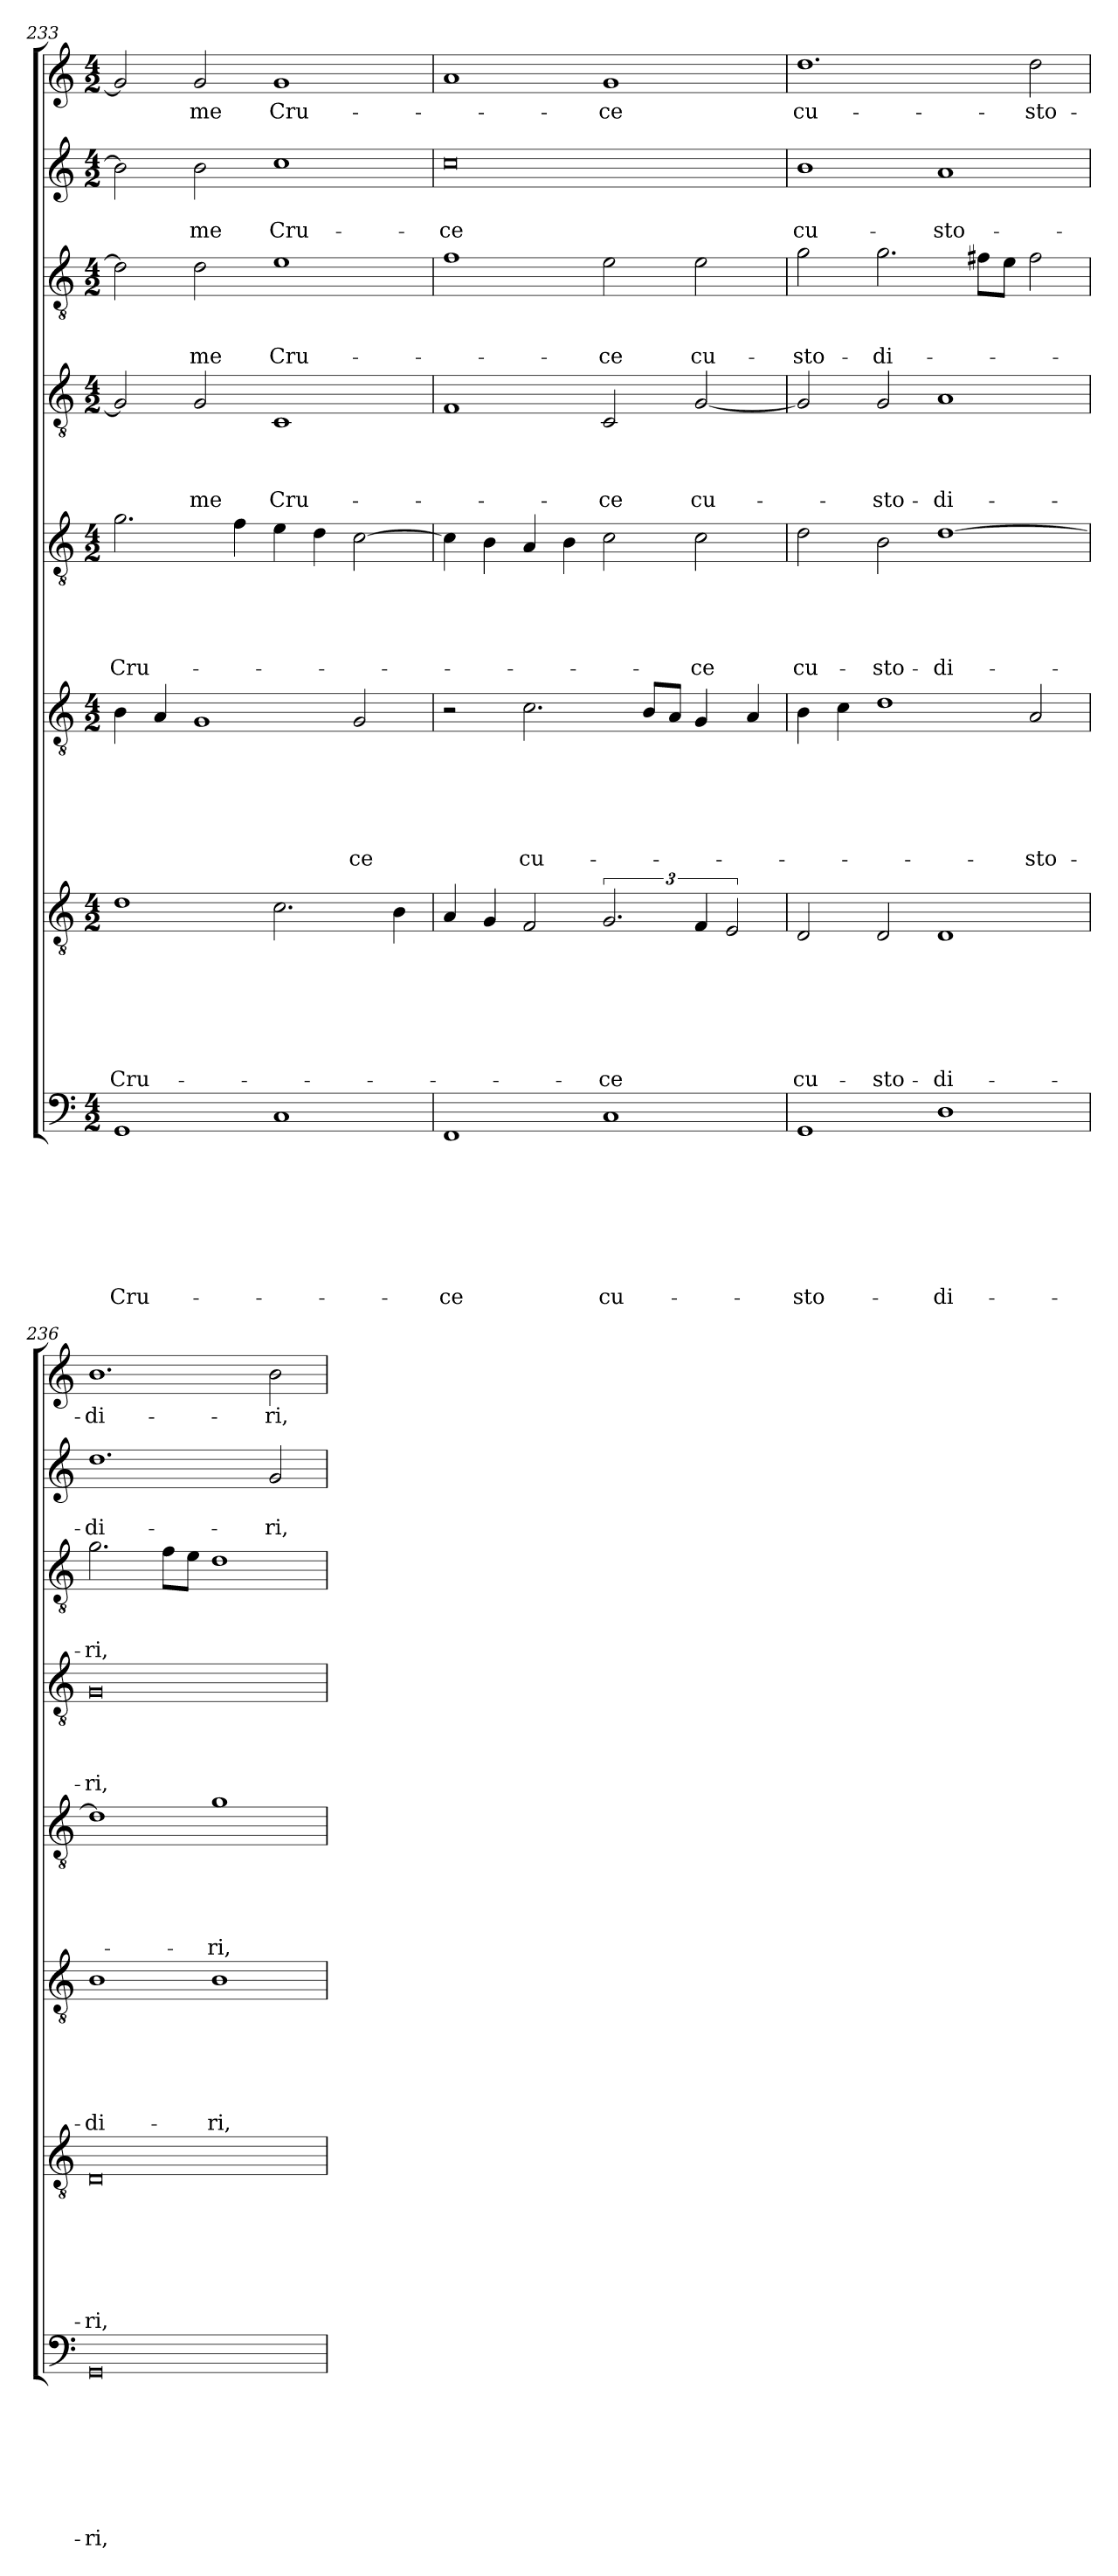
**kern	**text	**text	**text	**text	**text	**text	**text	**text	**kern	**text	**text	**text	**text	**text	**text	**text	**kern	**text	**text	**text	**text	**text	**text	**kern	**text	**text	**text	**text	**text	**kern	**text	**text	**text	**text	**kern	**text	**text	**text	**kern	**text	**text	**kern	**text
*part8	*part8	*part8	*part8	*part8	*part8	*part8	*part8	*part8	*part7	*part7	*part7	*part7	*part7	*part7	*part7	*part7	*part6	*part6	*part6	*part6	*part6	*part6	*part6	*part5	*part5	*part5	*part5	*part5	*part5	*part4	*part4	*part4	*part4	*part4	*part3	*part3	*part3	*part3	*part2	*part2	*part2	*part1	*part1
*staff8	*staff8	*staff8	*staff8	*staff8	*staff8	*staff8	*staff8	*staff8	*staff7	*staff7	*staff7	*staff7	*staff7	*staff7	*staff7	*staff7	*staff6	*staff6	*staff6	*staff6	*staff6	*staff6	*staff6	*staff5	*staff5	*staff5	*staff5	*staff5	*staff5	*staff4	*staff4	*staff4	*staff4	*staff4	*staff3	*staff3	*staff3	*staff3	*staff2	*staff2	*staff2	*staff1	*staff1
*clefF4	*	*	*	*	*	*	*	*	*clefGv2	*	*	*	*	*	*	*	*clefGv2	*	*	*	*	*	*	*clefGv2	*	*	*	*	*	*clefGv2	*	*	*	*	*clefGv2	*	*	*	*clefG2	*	*	*clefG2	*
*k[]	*	*	*	*	*	*	*	*	*k[]	*	*	*	*	*	*	*	*k[]	*	*	*	*	*	*	*k[]	*	*	*	*	*	*k[]	*	*	*	*	*k[]	*	*	*	*k[]	*	*	*k[]	*
*a:	*	*	*	*	*	*	*	*	*a:	*	*	*	*	*	*	*	*a:	*	*	*	*	*	*	*a:	*	*	*	*	*	*a:	*	*	*	*	*a:	*	*	*	*a:	*	*	*a:	*
*M4/2	*	*	*	*	*	*	*	*	*M4/2	*	*	*	*	*	*	*	*M4/2	*	*	*	*	*	*	*M4/2	*	*	*	*	*	*M4/2	*	*	*	*	*M4/2	*	*	*	*M4/2	*	*	*M4/2	*
=233	=233	=233	=233	=233	=233	=233	=233	=233	=233	=233	=233	=233	=233	=233	=233	=233	=233	=233	=233	=233	=233	=233	=233	=233	=233	=233	=233	=233	=233	=233	=233	=233	=233	=233	=233	=233	=233	=233	=233	=233	=233	=233	=233
!	!	!	!	!	!	!	!	!LO:LY:b	!	!	!	!	!	!	!	!LO:LY:b	!	!	!	!	!	!	!	!	!	!	!	!	!LO:LY:b	!	!	!	!	!	!	!	!	!	!	!	!	!	!
1GG	.	.	.	.	.	.	.	Cru-	1d	.	.	.	.	.	.	Cru-	4B\	.	.	.	.	.	.	2.g\	.	.	.	.	Cru-	2G/]	.	.	.	.	2d\]	.	.	.	2b\]	.	.	2g/]	.
.	.	.	.	.	.	.	.	.	.	.	.	.	.	.	.	.	4A/	.	.	.	.	.	.	.	.	.	.	.	.	.	.	.	.	.	.	.	.	.	.	.	.	.	.
!	!	!	!	!	!	!	!	!	!	!	!	!	!	!	!	!	!	!	!	!	!	!	!	!	!	!	!	!	!	!	!	!	!	!LO:LY:b	!	!	!	!LO:LY:b	!	!	!LO:LY:b	!	!LO:LY:b
.	.	.	.	.	.	.	.	.	.	.	.	.	.	.	.	.	1G	.	.	.	.	.	.	.	.	.	.	.	.	2G/	.	.	.	me	2d\	.	.	me	2b\	.	me	2g/	me
.	.	.	.	.	.	.	.	.	.	.	.	.	.	.	.	.	.	.	.	.	.	.	.	4f\	.	.	.	.	.	.	.	.	.	.	.	.	.	.	.	.	.	.	.
!	!	!	!	!	!	!	!	!	!	!	!	!	!	!	!	!	!	!	!	!	!	!	!	!	!	!	!	!	!	!	!	!	!	!LO:LY:b	!	!	!	!LO:LY:b	!	!	!LO:LY:b	!	!LO:LY:b
1C	.	.	.	.	.	.	.	.	2.c\	.	.	.	.	.	.	.	.	.	.	.	.	.	.	4e\	.	.	.	.	.	1C	.	.	.	Cru-	1e	.	.	Cru-	1cc	.	Cru-	1g	Cru-
.	.	.	.	.	.	.	.	.	.	.	.	.	.	.	.	.	.	.	.	.	.	.	.	4d\	.	.	.	.	.	.	.	.	.	.	.	.	.	.	.	.	.	.	.
!	!	!	!	!	!	!	!	!	!	!	!	!	!	!	!	!	!	!	!	!	!	!	!LO:LY:b	!	!	!	!	!	!	!	!	!	!	!	!	!	!	!	!	!	!	!	!
.	.	.	.	.	.	.	.	.	.	.	.	.	.	.	.	.	2G/	.	.	.	.	.	-ce	[2c\	.	.	.	.	.	.	.	.	.	.	.	.	.	.	.	.	.	.	.
.	.	.	.	.	.	.	.	.	4B\	.	.	.	.	.	.	.	.	.	.	.	.	.	.	.	.	.	.	.	.	.	.	.	.	.	.	.	.	.	.	.	.	.	.
=234	=234	=234	=234	=234	=234	=234	=234	=234	=234	=234	=234	=234	=234	=234	=234	=234	=234	=234	=234	=234	=234	=234	=234	=234	=234	=234	=234	=234	=234	=234	=234	=234	=234	=234	=234	=234	=234	=234	=234	=234	=234	=234	=234
!	!	!	!	!	!	!	!	!LO:LY:b	!	!	!	!	!	!	!	!	!	!	!	!	!	!	!	!	!	!	!	!	!	!	!	!	!	!	!	!	!	!	!	!	!LO:LY:b	!	!
1FF	.	.	.	.	.	.	.	-ce	4A/	.	.	.	.	.	.	.	2r	.	.	.	.	.	.	4c\]	.	.	.	.	.	1F	.	.	.	.	1f	.	.	.	0cc	.	-ce	1a	.
.	.	.	.	.	.	.	.	.	4G/	.	.	.	.	.	.	.	.	.	.	.	.	.	.	4B\	.	.	.	.	.	.	.	.	.	.	.	.	.	.	.	.	.	.	.
!	!	!	!	!	!	!	!	!	!	!	!	!	!	!	!	!	!	!	!	!	!	!	!LO:LY:b	!	!	!	!	!	!	!	!	!	!	!	!	!	!	!	!	!	!	!	!
.	.	.	.	.	.	.	.	.	2F/	.	.	.	.	.	.	.	2.c\	.	.	.	.	.	cu-	4A/	.	.	.	.	.	.	.	.	.	.	.	.	.	.	.	.	.	.	.
.	.	.	.	.	.	.	.	.	.	.	.	.	.	.	.	.	.	.	.	.	.	.	.	4B\	.	.	.	.	.	.	.	.	.	.	.	.	.	.	.	.	.	.	.
!	!	!	!	!	!	!	!	!LO:LY:b	!	!	!	!	!	!	!	!LO:LY:b	!	!	!	!	!	!	!	!	!	!	!	!	!	!	!	!	!	!LO:LY:b	!	!	!	!LO:LY:b	!	!	!	!	!LO:LY:b
1C	.	.	.	.	.	.	.	cu-	3.G/	.	.	.	.	.	.	-ce	.	.	.	.	.	.	.	2c\	.	.	.	.	.	2C/	.	.	.	-ce	2e\	.	.	-ce	.	.	.	1g	-ce
.	.	.	.	.	.	.	.	.	.	.	.	.	.	.	.	.	8B/L	.	.	.	.	.	.	.	.	.	.	.	.	.	.	.	.	.	.	.	.	.	.	.	.	.	.
.	.	.	.	.	.	.	.	.	.	.	.	.	.	.	.	.	8A/J	.	.	.	.	.	.	.	.	.	.	.	.	.	.	.	.	.	.	.	.	.	.	.	.	.	.
!	!	!	!	!	!	!	!	!	!	!	!	!	!	!	!	!	!	!	!	!	!	!	!	!	!	!	!	!	!LO:LY:b	!	!	!	!	!LO:LY:b	!	!	!	!LO:LY:b	!	!	!	!	!
.	.	.	.	.	.	.	.	.	6F/	.	.	.	.	.	.	.	4G/	.	.	.	.	.	.	2c\	.	.	.	.	-ce	[2G/	.	.	.	cu-	2e\	.	.	cu-	.	.	.	.	.
.	.	.	.	.	.	.	.	.	3E/	.	.	.	.	.	.	.	.	.	.	.	.	.	.	.	.	.	.	.	.	.	.	.	.	.	.	.	.	.	.	.	.	.	.
.	.	.	.	.	.	.	.	.	.	.	.	.	.	.	.	.	4A/	.	.	.	.	.	.	.	.	.	.	.	.	.	.	.	.	.	.	.	.	.	.	.	.	.	.
=235	=235	=235	=235	=235	=235	=235	=235	=235	=235	=235	=235	=235	=235	=235	=235	=235	=235	=235	=235	=235	=235	=235	=235	=235	=235	=235	=235	=235	=235	=235	=235	=235	=235	=235	=235	=235	=235	=235	=235	=235	=235	=235	=235
!	!	!	!	!	!	!	!	!LO:LY:b	!	!	!	!	!	!	!	!LO:LY:b	!	!	!	!	!	!	!	!	!	!	!	!	!LO:LY:b	!	!	!	!	!	!	!	!	!LO:LY:b	!	!	!LO:LY:b	!	!LO:LY:b
1GG	.	.	.	.	.	.	.	-sto-	2D/	.	.	.	.	.	.	cu-	4B\	.	.	.	.	.	.	2d\	.	.	.	.	cu-	2G/]	.	.	.	.	2g\	.	.	-sto-	1b	.	cu-	1.dd	cu-
.	.	.	.	.	.	.	.	.	.	.	.	.	.	.	.	.	4c\	.	.	.	.	.	.	.	.	.	.	.	.	.	.	.	.	.	.	.	.	.	.	.	.	.	.
!	!	!	!	!	!	!	!	!	!	!	!	!	!	!	!	!LO:LY:b	!	!	!	!	!	!	!	!	!	!	!	!	!LO:LY:b	!	!	!	!	!LO:LY:b	!	!	!	!LO:LY:b	!	!	!	!	!
.	.	.	.	.	.	.	.	.	2D/	.	.	.	.	.	.	-sto-	1d	.	.	.	.	.	.	2B\	.	.	.	.	-sto-	2G/	.	.	.	-sto-	2.g\	.	.	-di-	.	.	.	.	.
!	!	!	!	!	!	!	!	!LO:LY:b	!	!	!	!	!	!	!	!LO:LY:b	!	!	!	!	!	!	!	!	!	!	!	!	!LO:LY:b	!	!	!	!	!LO:LY:b	!	!	!	!	!	!	!LO:LY:b	!	!
1D	.	.	.	.	.	.	.	-di-	1D	.	.	.	.	.	.	-di-	.	.	.	.	.	.	.	[1d	.	.	.	.	-di-	1A	.	.	.	-di-	.	.	.	.	1a	.	-sto-	.	.
.	.	.	.	.	.	.	.	.	.	.	.	.	.	.	.	.	.	.	.	.	.	.	.	.	.	.	.	.	.	.	.	.	.	.	8f#X\L	.	.	.	.	.	.	.	.
.	.	.	.	.	.	.	.	.	.	.	.	.	.	.	.	.	.	.	.	.	.	.	.	.	.	.	.	.	.	.	.	.	.	.	8e\J	.	.	.	.	.	.	.	.
!	!	!	!	!	!	!	!	!	!	!	!	!	!	!	!	!	!	!	!	!	!	!	!LO:LY:b	!	!	!	!	!	!	!	!	!	!	!	!	!	!	!	!	!	!	!	!LO:LY:b
.	.	.	.	.	.	.	.	.	.	.	.	.	.	.	.	.	2A/	.	.	.	.	.	-sto-	.	.	.	.	.	.	.	.	.	.	.	2f#\	.	.	.	.	.	.	2dd\	-sto-
=236	=236	=236	=236	=236	=236	=236	=236	=236	=236	=236	=236	=236	=236	=236	=236	=236	=236	=236	=236	=236	=236	=236	=236	=236	=236	=236	=236	=236	=236	=236	=236	=236	=236	=236	=236	=236	=236	=236	=236	=236	=236	=236	=236
!	!	!	!	!	!	!	!	!LO:LY:b	!	!	!	!	!	!	!	!LO:LY:b	!	!	!	!	!	!	!LO:LY:b	!	!	!	!	!	!	!	!	!	!	!LO:LY:b	!	!	!	!LO:LY:b	!	!	!LO:LY:b	!	!LO:LY:b
0GG	.	.	.	.	.	.	.	-ri,	0D	.	.	.	.	.	.	-ri,	1B	.	.	.	.	.	-di-	1d]	.	.	.	.	.	0G	.	.	.	-ri,	2.g\	.	.	-ri,	1.dd	.	-di-	1.b	-di-
.	.	.	.	.	.	.	.	.	.	.	.	.	.	.	.	.	.	.	.	.	.	.	.	.	.	.	.	.	.	.	.	.	.	.	8f\L	.	.	.	.	.	.	.	.
.	.	.	.	.	.	.	.	.	.	.	.	.	.	.	.	.	.	.	.	.	.	.	.	.	.	.	.	.	.	.	.	.	.	.	8e\J	.	.	.	.	.	.	.	.
!	!	!	!	!	!	!	!	!	!	!	!	!	!	!	!	!	!	!	!	!	!	!	!LO:LY:b	!	!	!	!	!	!LO:LY:b	!	!	!	!	!	!	!	!	!	!	!	!	!	!
.	.	.	.	.	.	.	.	.	.	.	.	.	.	.	.	.	1B	.	.	.	.	.	-ri,	1g	.	.	.	.	-ri,	.	.	.	.	.	1d	.	.	.	.	.	.	.	.
!	!	!	!	!	!	!	!	!	!	!	!	!	!	!	!	!	!	!	!	!	!	!	!	!	!	!	!	!	!	!	!	!	!	!	!	!	!	!	!	!	!LO:LY:b	!	!LO:LY:b
.	.	.	.	.	.	.	.	.	.	.	.	.	.	.	.	.	.	.	.	.	.	.	.	.	.	.	.	.	.	.	.	.	.	.	.	.	.	.	2g/	.	-ri,	2b\	-ri,
=	=	=	=	=	=	=	=	=	=	=	=	=	=	=	=	=	=	=	=	=	=	=	=	=	=	=	=	=	=	=	=	=	=	=	=	=	=	=	=	=	=	=	=
*-	*-	*-	*-	*-	*-	*-	*-	*-	*-	*-	*-	*-	*-	*-	*-	*-	*-	*-	*-	*-	*-	*-	*-	*-	*-	*-	*-	*-	*-	*-	*-	*-	*-	*-	*-	*-	*-	*-	*-	*-	*-	*-	*-
